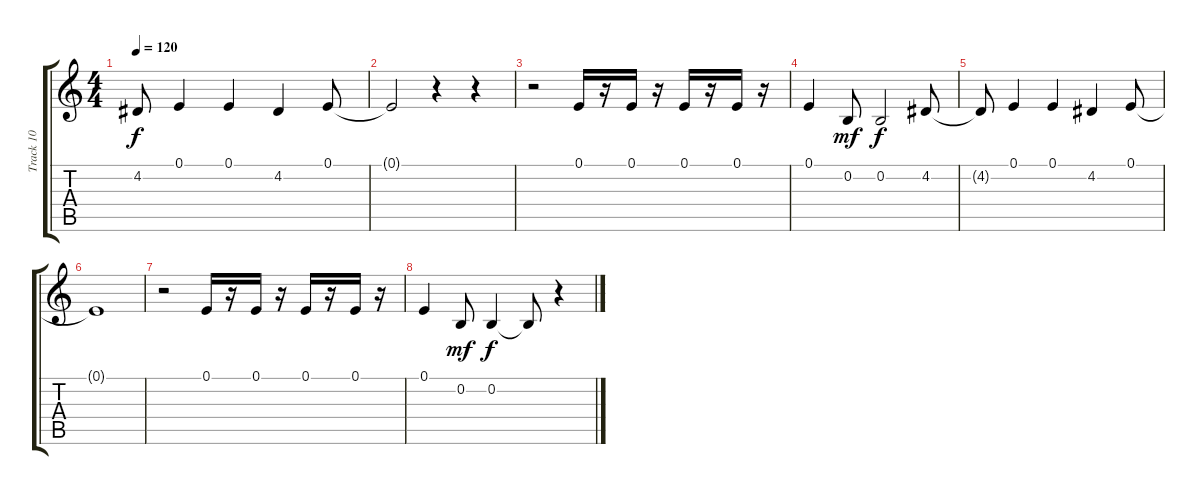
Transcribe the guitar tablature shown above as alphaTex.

\track ("Track 10" "Track 10") {instrument voiceoohs}
\staff {score tabs}
\tuning (E4 B3 G3 D3 A2 E2) {hide}
\ts (4 4)
\tempo 120
\clef g2
\ks c
4.2{t}.8{dy f} 0.1.4 0.1.4 4.2.4 0.1.8 |
0.1{t}.2 r.4 r.4 |
r.2 0.1.16 r.16 0.1.16 r.16 0.1.16 r.16 0.1.16 r.16 |
0.1.4 0.2.8{dy mf} 0.2.2{dy f} 4.2.8 |
4.2{t}.8 0.1.4 0.1.4 4.2.4 0.1.8 |
0.1{t}.1 |
r.2 0.1.16 r.16 0.1.16 r.16 0.1.16 r.16 0.1.16 r.16 |
0.1.4 0.2.8{dy mf} 0.2.4{dy f} 0.2{t}.8 r.4
